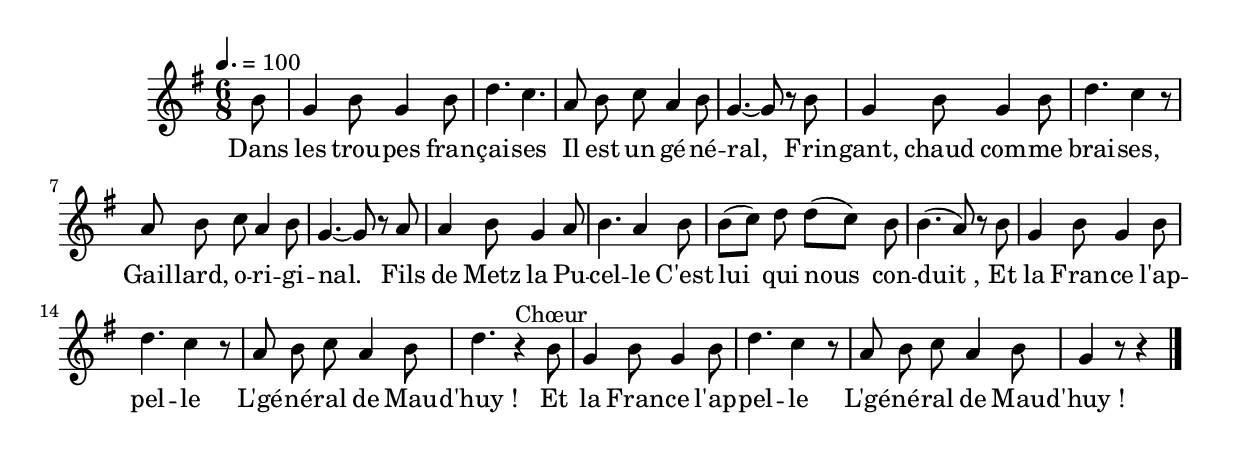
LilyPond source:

\version "2.12.1"
\include "italiano.ly"

\header {
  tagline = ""
  composer = ""
}                                        

MetriqueArmure = {
  \tempo 4.=100
  \time 6/8
  \key sol \major
}

MusiqueTheme = \relative do'' {
	\partial 8 si8
	sol4 si8 sol4 si8
	re4. do4.
	la8 si do la4 si8
	sol4.~ sol8 r si
	sol4 si8 sol4 si8
	re4. do4 r8
	la8 si do la4 si8
	sol4.~ sol8 r la
	la4 si8 sol4 la8
	si4. la4 si8
	si8[( do]) re8 re[( do]) si
	si4.( la8) r si
	sol4 si8 sol4 si8
	re4. do4 r8
	la8 si do la4 si8
	re4. r4^"Chœur" si8  
	sol4 si8 sol4 si8
	re4. do4 r8
	la8 si do la4 si8
	\partial 8*5 sol4 r8 r4 \bar "|."
}

Paroles = \lyricmode {
	Dans les trou -- pes fran -- çai -- ses
	Il est un gé -- né -- ral,
	Frin -- gant, chaud com -- me brai -- ses,
	Gail -- lard, o -- ri -- gi -- nal.
	Fils de Metz la Pu -- cel -- le
	C'est lui_ qui nous_ con -- duit_,
	Et la Fran -- ce l'ap -- pel -- le
	L'gé -- né -- ral de Mau -- d'huy_!
	Et la Fran -- ce l'ap -- pel -- le
	L'gé -- né -- ral de Mau -- d'huy_!
}

\score{
    \new Staff <<
      \set Staff.midiInstrument = "flute"
      \new Voice = "theme" {
	\autoBeamOff
	\MetriqueArmure
	\MusiqueTheme
      }
      \new Lyrics \lyricsto theme {
	\Paroles
      }                       
    >>
\layout{}
\midi{}
}
